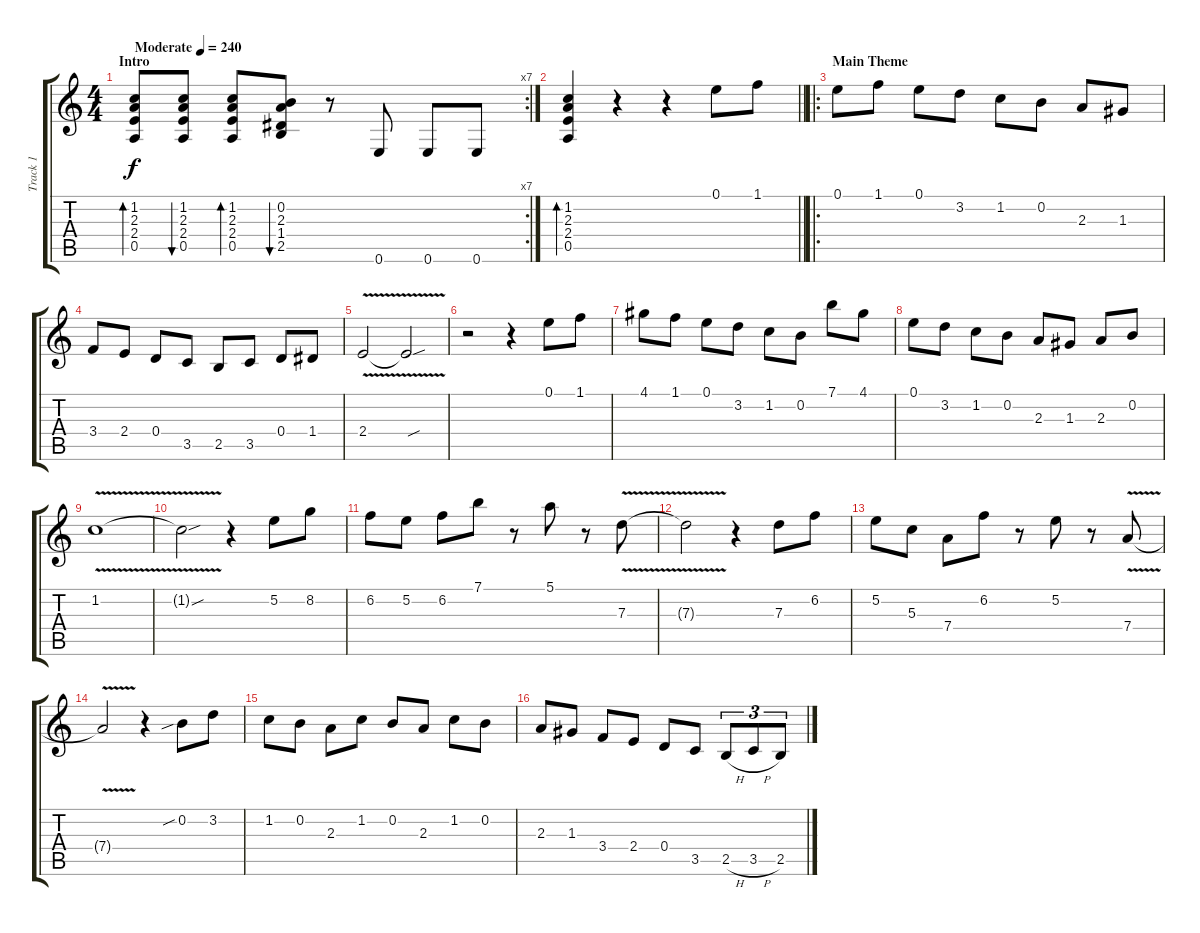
\track ("Track 1" "Track 1") {instrument acousticguitarsteel}
\staff {score tabs}
\tuning (E4 B3 G3 D3 A2 E2) {hide}
\rc 7
\ts (4 4)
\section ("" "Intro")
\tempo (240 "Moderate")
\clef g2
\ks c
(1.2 2.3 2.4 0.5).8{bd 60 dy f instrument acousticguitarsteel} (1.2 2.3 2.4 0.5).8{bu 60} (1.2 2.3 2.4 0.5).8{bd 60} (0.2 2.3 1.4 2.5).8{bu 60} r.8 0.6.8 0.6.8 0.6.8 |
\barLineRight lightlight
(1.2 2.3 2.4 0.5).4{bd 60} r.4 r.4 0.1.8 1.1.8 |
\ro
\section ("" "Main Theme")
0.1.8 1.1.8 0.1.8 3.2.8 1.2.8 0.2.8 2.3.8 1.3.8 |
3.4.8 2.4.8 0.4.8 3.5.8 2.5.8 3.5.8 0.4.8 1.4.8 |
2.4{v}.2 2.4{sou t}.2 |
r.2 r.4 0.1.8 1.1.8 |
4.1.8 1.1.8 0.1.8 3.2.8 1.2.8 0.2.8 7.1.8 4.1.8 |
0.1.8 3.2.8 1.2.8 0.2.8 2.3.8 1.3.8 2.3.8 0.2.8 |
1.2{v}.1 |
1.2{sou t}.2 r.4 5.2.8 8.2.8 |
6.2.8 5.2.8 6.2.8 7.1.8 r.8 5.1.8 r.8 7.3{v}.8 |
7.3{t}.2 r.4 7.3.8 6.2.8 |
5.2.8 5.3.8 7.4.8 6.2.8 r.8 5.2.8 r.8 7.4{v}.8 |
7.4{t}.2 r.4 0.2{sib}.8 3.2.8 |
1.2.8 0.2.8 2.3.8 1.2.8 0.2.8 2.3.8 1.2.8 0.2.8 |
2.3.8 1.3.8 3.4.8 2.4.8 0.4.8 3.5.8 2.5{h}.8{tu (3 2)} 3.5{h}.8{tu (3 2)} 2.5.8{tu (3 2)}
